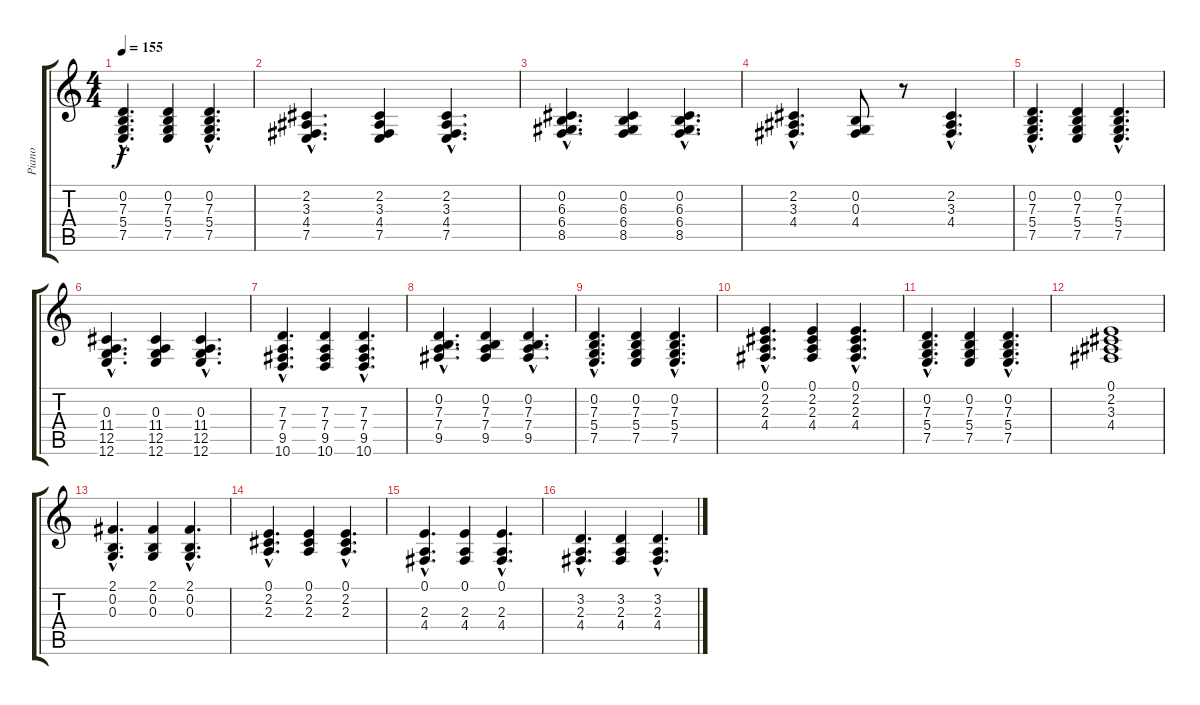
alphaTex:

\track ("Piano" "Piano") {instrument acousticgrandpiano}
\staff {score tabs}
\tuning (E4 B3 G3 D3 A2 E2) {hide}
\ts (4 4)
\tempo 155
\clef g2
\ks c
(0.2{hac} 7.3{hac} 5.4{hac} 7.5{hac}).4{d dy f} (0.2 7.3 5.4 7.5).4 (0.2{hac} 7.3{hac} 5.4{hac} 7.5{hac}).4{d} |
(2.2{hac} 3.3{hac} 4.4{hac} 7.5{hac}).4{d} (2.2 3.3 4.4 7.5).4 (2.2{hac} 3.3{hac} 4.4{hac} 7.5{hac}).4{d} |
(0.2{hac} 6.3{hac} 6.4{hac} 8.5{hac}).4{d} (0.2 6.3 6.4 8.5).4 (0.2{hac} 6.3{hac} 6.4{hac} 8.5{hac}).4{d} |
(2.2{hac} 3.3{hac} 4.4{hac}).4{d} (0.2 0.3 4.4).8 r.8 (2.2{hac} 3.3{hac} 4.4{hac}).4{d} |
(0.2{hac} 7.3{hac} 5.4{hac} 7.5{hac}).4{d} (0.2 7.3 5.4 7.5).4 (0.2{hac} 7.3{hac} 5.4{hac} 7.5{hac}).4{d} |
(0.3{hac} 11.4{hac} 12.5{hac} 12.6{hac}).4{d} (0.3 11.4 12.5 12.6).4 (0.3{hac} 11.4{hac} 12.5{hac} 12.6{hac}).4{d} |
(7.3{hac} 7.4{hac} 9.5{hac} 10.6{hac}).4{d} (7.3 7.4 9.5 10.6).4 (7.3{hac} 7.4{hac} 9.5{hac} 10.6{hac}).4{d} |
(0.2{hac} 7.3{hac} 7.4{hac} 9.5{hac}).4{d} (0.2 7.3 7.4 9.5).4 (0.2{hac} 7.3{hac} 7.4{hac} 9.5{hac}).4{d} |
(0.2{hac} 7.3{hac} 5.4{hac} 7.5{hac}).4{d} (0.2 7.3 5.4 7.5).4 (0.2{hac} 7.3{hac} 5.4{hac} 7.5{hac}).4{d} |
(0.1{hac} 2.2{hac} 2.3{hac} 4.4{hac}).4{d} (0.1 2.2 2.3 4.4).4 (0.1{hac} 2.2{hac} 2.3{hac} 4.4{hac}).4{d} |
(0.2{hac} 7.3{hac} 5.4{hac} 7.5{hac}).4{d} (0.2 7.3 5.4 7.5).4 (0.2{hac} 7.3{hac} 5.4{hac} 7.5{hac}).4{d} |
(0.1 2.2 3.3 4.4).1 |
(2.1{hac} 0.2{hac} 0.3{hac}).4{d} (2.1 0.2 0.3).4 (2.1{hac} 0.2{hac} 0.3{hac}).4{d} |
(0.1{hac} 2.2{hac} 2.3{hac}).4{d} (0.1 2.2 2.3).4 (0.1{hac} 2.2{hac} 2.3{hac}).4{d} |
(0.1{hac} 2.3{hac} 4.4{hac}).4{d} (0.1 2.3 4.4).4 (0.1{hac} 2.3{hac} 4.4{hac}).4{d} |
(3.2{hac} 2.3{hac} 4.4{hac}).4{d} (3.2 2.3 4.4).4 (3.2{hac} 2.3{hac} 4.4{hac}).4{d}
